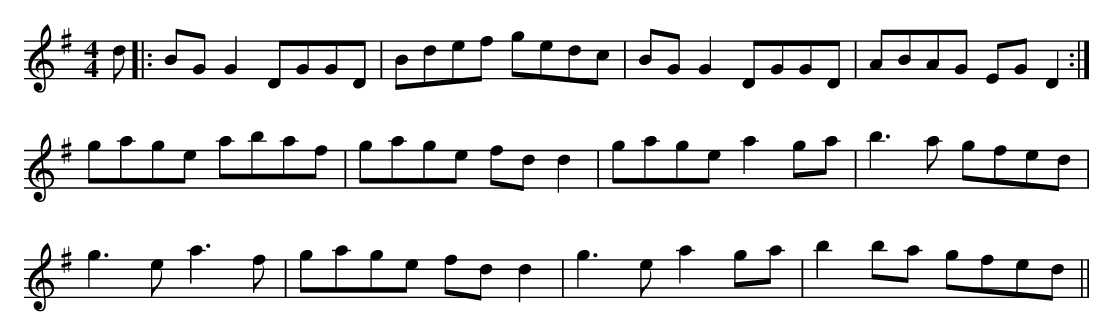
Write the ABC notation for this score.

X:1
M:4/4
K:G
d|:BG G2 DGGD|Bdef gedc|BG G2 DGGD|ABAG EG D2:|
gage abaf|gage fd d2|gage a2 ga|b3 a gfed|
g3 e a3 f|gage fd d2|g3 e a2 ga|b2 ba gfed||
